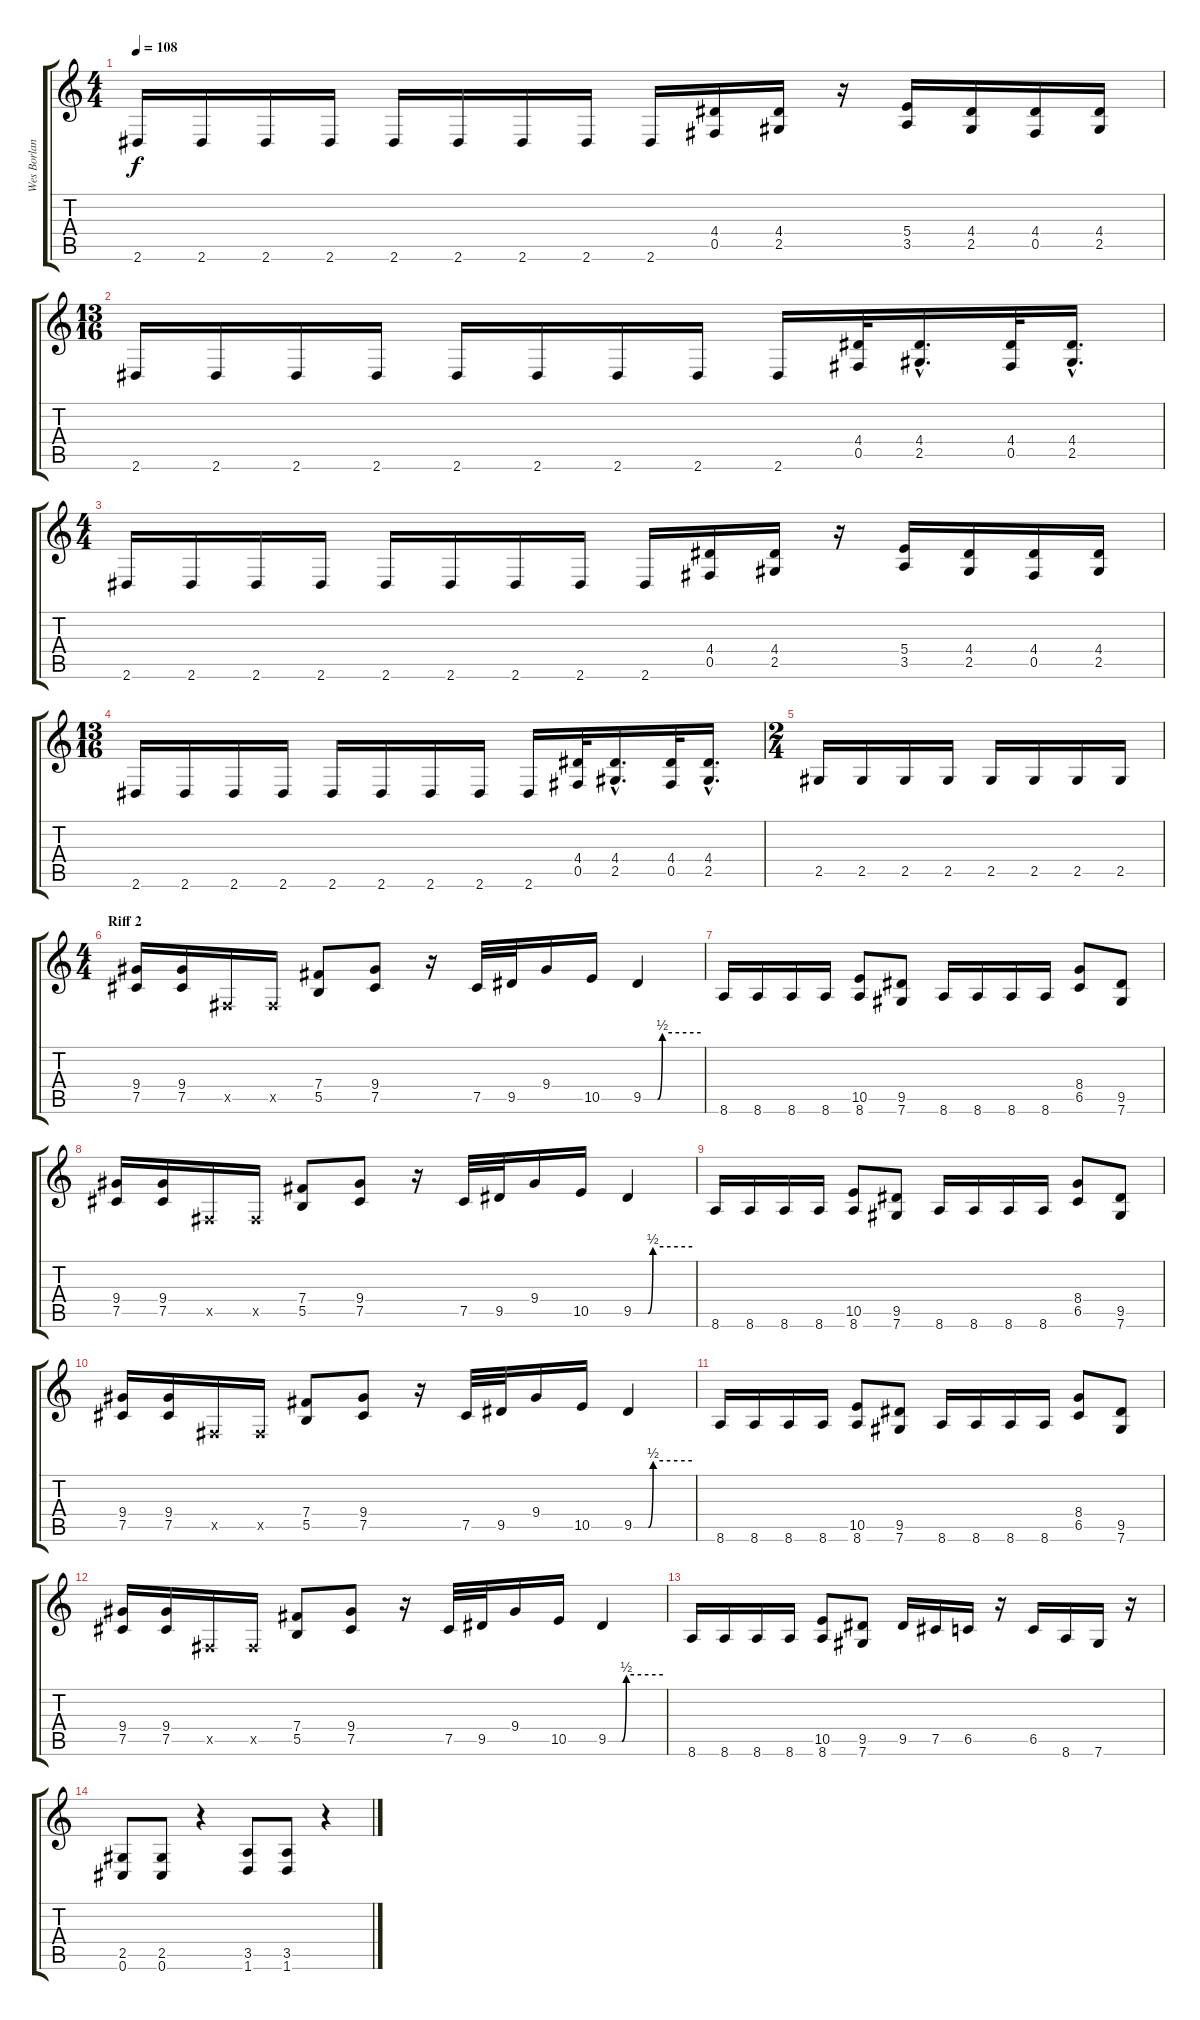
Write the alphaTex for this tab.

\track ("Wes Borland" "Wes Borlan") {instrument distortionguitar}
\staff {score tabs}
\tuning (Db4 Ab3 E3 B2 Gb2 Db2) {hide}
\ts (4 4)
\tempo 108
\clef g2
\ks c
2.6.16{dy f} 2.6.16 2.6.16 2.6.16 2.6.16 2.6.16 2.6.16 2.6.16 2.6.16 (4.4 0.5).16 (4.4 2.5).16 r.16 (5.4 3.5).16 (4.4 2.5).16 (4.4 0.5).16 (4.4 2.5).16 |
\ts (13 16)
2.6.16 2.6.16 2.6.16 2.6.16 2.6.16 2.6.16 2.6.16 2.6.16 2.6.16 (4.4 0.5).32 (4.4{hac} 2.5{hac}).16{d} (4.4 0.5).32 (4.4{hac} 2.5{hac}).16{d} |
\ts (4 4)
2.6.16 2.6.16 2.6.16 2.6.16 2.6.16 2.6.16 2.6.16 2.6.16 2.6.16 (4.4 0.5).16 (4.4 2.5).16 r.16 (5.4 3.5).16 (4.4 2.5).16 (4.4 0.5).16 (4.4 2.5).16 |
\ts (13 16)
2.6.16 2.6.16 2.6.16 2.6.16 2.6.16 2.6.16 2.6.16 2.6.16 2.6.16 (4.4 0.5).32 (4.4{hac} 2.5{hac}).16{d} (4.4 0.5).32 (4.4{hac} 2.5{hac}).16{d} |
\ts (2 4)
2.5.16 2.5.16 2.5.16 2.5.16 2.5.16 2.5.16 2.5.16 2.5.16 |
\ts (4 4)
\section ("" "Riff 2")
(9.4 7.5).16 (9.4 7.5).16 0.5{x}.16 0.5{x}.16 (7.4 5.5).8 (9.4 7.5).8 r.16 7.5.32 9.5.32 9.4.16 10.5.16 9.5{be (custom 0 0 15 0 20 2 60 2)}.4 |
8.6.16 8.6.16 8.6.16 8.6.16 (10.5 8.6).8 (9.5 7.6).8 8.6.16 8.6.16 8.6.16 8.6.16 (8.4 6.5).8 (9.5 7.6).8 |
(9.4 7.5).16 (9.4 7.5).16 0.5{x}.16 0.5{x}.16 (7.4 5.5).8 (9.4 7.5).8 r.16 7.5.32 9.5.32 9.4.16 10.5.16 9.5{be (custom 0 0 15 0 20 2 60 2)}.4 |
8.6.16 8.6.16 8.6.16 8.6.16 (10.5 8.6).8 (9.5 7.6).8 8.6.16 8.6.16 8.6.16 8.6.16 (8.4 6.5).8 (9.5 7.6).8 |
(9.4 7.5).16 (9.4 7.5).16 0.5{x}.16 0.5{x}.16 (7.4 5.5).8 (9.4 7.5).8 r.16 7.5.32 9.5.32 9.4.16 10.5.16 9.5{be (custom 0 0 15 0 20 2 60 2)}.4 |
8.6.16 8.6.16 8.6.16 8.6.16 (10.5 8.6).8 (9.5 7.6).8 8.6.16 8.6.16 8.6.16 8.6.16 (8.4 6.5).8 (9.5 7.6).8 |
(9.4 7.5).16 (9.4 7.5).16 0.5{x}.16 0.5{x}.16 (7.4 5.5).8 (9.4 7.5).8 r.16 7.5.32 9.5.32 9.4.16 10.5.16 9.5{be (custom 0 0 15 0 20 2 60 2)}.4 |
8.6.16 8.6.16 8.6.16 8.6.16 (10.5 8.6).8 (9.5 7.6).8 9.5.16 7.5.16 6.5.16 r.16 6.5.16 8.6.16 7.6.16 r.16 |
(2.5 0.6).8 (2.5 0.6).8 r.4 (3.5 1.6).8 (3.5 1.6).8 r.4
